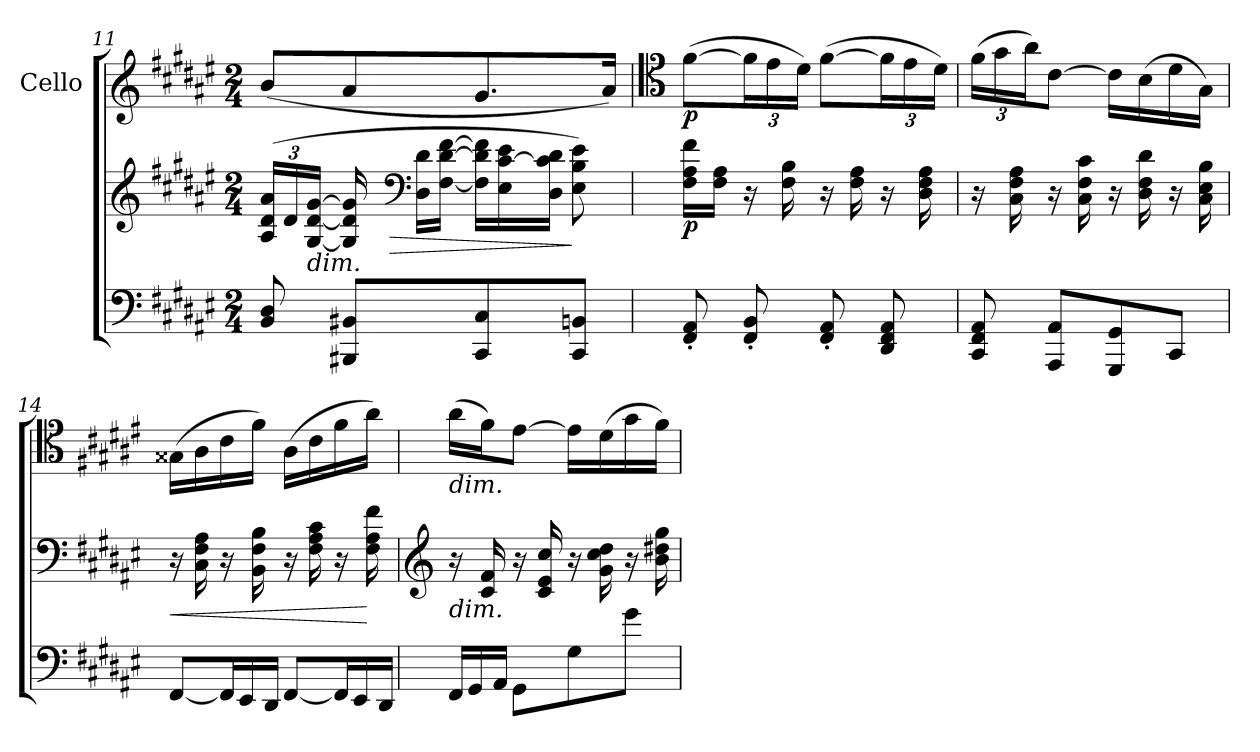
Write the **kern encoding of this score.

**kern	**kern	**dynam	**kern	**dynam
*part2	*part2	*part2	*part1	*part1
*staff3	*staff2	*staff2/3	*staff1	*staff1
*	*	*	*I"Cello	*
!!LO:LB:g=z
*clefF4	*clefG2	*	*clefG2	*
*k[f#c#g#d#a#e#]	*k[f#c#g#d#a#e#]	*	*k[f#c#g#d#a#e#]	*
*F#:	*F#:	*	*F#:	*
*M2/4	*M2/4	*	*M2/4	*
=11	=11	=11	=11	=11
8BB/ 8D#/	(>24A#/ 24d#/ 24a#/LL	.	(<8b/L	.
.	24d#/	.	.	.
!	!LO:TX:b:i:t=dim.	!	!	!
.	[24G#/ [24d#/ [24g#/JJ	.	.	.
*	*Xtuplet	*	*	*
8BBB#X/ 8BB#X/L	24G#/] 24d#/] 24g#/]	.	8a#/	.
*	*clefF4	*	*	*
!	!	!LO:HP:b	!	!
.	24D#\ 24d#\LL	>	.	.
.	[24F#\ [24d#\ [24f#\JJ	.	.	.
8CC#/ 8C#/	24F#\] 24d#\] 24f#\]LL	.	8.g#/	.
.	24E#\ [24c#\ 24e#\	.	.	.
.	24D#\ 24c#\] 24d#\JJ	.	.	.
8CC#/ 8BBn/J	8E#\ 8B\ 8e#\)	]	.	.
.	.	.	16a#/Jk)	.
=12	=12	=12	=12	=12
*	*	*	*clefC4	*
!	!	!LO:DY:b	!	!LO:DY:b
8FF#/'< 8AA#/'<	16F#\ 16A#\ 16f#\LL	p	(>[8f#\L	p
.	16F#\ 16A#\JJ	.	.	.
8FF#/'< 8BB/'<	16r	.	24f#\L]	.
.	.	.	24e#\	.
.	16F#\ 16B\	.	.	.
.	.	.	24d#\JJ)	.
8FF#/'< 8AA#/'<	16r	.	(>[8f#\L	.
.	16F#\ 16A#\	.	.	.
8DD#/ 8FF#/ 8AA#/	16r	.	24f#\L]	.
.	.	.	24e#\	.
.	16D#\ 16F#\ 16A#\	.	.	.
.	.	.	24d#\JJ)	.
=13	=13	=13	=13	=13
8CC#/ 8FF#/ 8AA#/	16r	.	(>24f#\LL	.
.	.	.	24g#\	.
.	16C#\ 16F#\ 16A#\	.	.	.
.	.	.	24a#\J)	.
8AAA#/ 8AA#/L	16r	.	[8c#\J	.
.	16C#\ 16F#\ 16c#\	.	.	.
8GGG#/ 8GG#/	16r	.	16c#\LL]	.
.	16D#\ 16F#\ 16d#\	.	(>16B\	.
8CC#/J	16r	.	16d#\	.
.	16C#\ 16E#\ 16B\	.	16G#\JJ)	.
=14	=14	=14	=14	=14
!	!	!LO:HP:b	!	!
[8FF#/L	16r	<	(>16G##X\LL	.
.	16C#\ 16F#\ 16A#\	.	16A#\	.
*Xtuplet	*	*	*	*
24FF#/L]	16r	.	16c#\	.
24EE#/	.	.	.	.
.	16BB\ 16F#\ 16B\	.	16f#\JJ)	.
24DD#/JJ	.	.	.	.
[8FF#/L	16r	.	(>16A#\LL	.
.	16F#\ 16A#\ 16c#\	.	16c#\	.
24FF#/L]	16r	.	16f#\	.
24EE#/	.	.	.	.
.	16F#\ 16A#\ 16f#\	[	16a#\JJ)	.
24DD#/JJ	.	.	.	.
!!LO:PB:g=z
=15	=15	=15	=15	=15
*	*clefG2	*	*	*
!	!	!	!LO:TX:b:i:t=dim.	!
!	!LO:TX:b:i:t=dim.	!	!	!
24FF#/LL	16r	.	(>16a#\LL	.
24GG#/	.	.	.	.
.	16c#/ 16f#/	.	16f#\J)	.
24AA#/JJ	.	.	.	.
8GG#\L	16r	.	[8e#\J	.
.	16c#/ 16e#/ 16cc#/	.	.	.
8G#\	16r	.	16e#\LL]	.
.	16g#\ 16cc#\ 16dd#\	.	(>16d#\	.
8g#\J	16r	.	16g#\	.
.	16b\ 16dd#X\ 16gg#\	.	16f#\JJ)	.
=	=	=	=	=
*-	*-	*-	*-	*-
